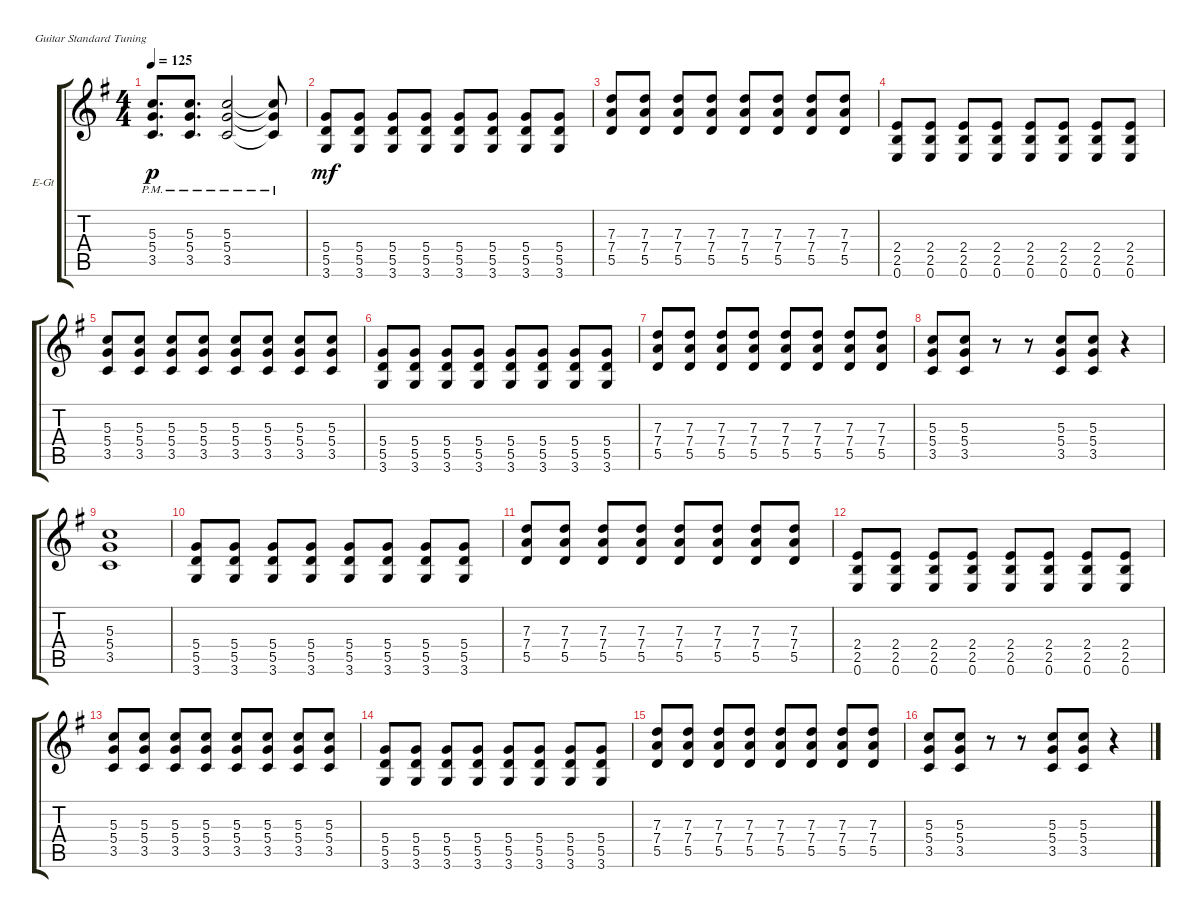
\bracketExtendMode groupsimilarinstruments
\firstSystemTrackNameOrientation horizontal
\otherSystemsTrackNameOrientation horizontal
\track ("Electric Guitar 1" "E-Gt") {instrument distortionguitar}
\staff {score tabs}
\tuning (E4 B3 G3 D3 A2 E2)
\ts (4 4)
\tempo 125
\clef g2
\ks g
(3.5{pm} 5.4{pm} 5.3).8{d dy p} (3.5{pm} 5.4{pm} 5.3).8{d} (3.5{pm} 5.4{pm} 5.3).2 (3.5{pm t} 5.4{pm t} 5.3{t}).8 |
(3.6 5.5 5.4).8{dy mf} (3.6 5.5 5.4).8 (3.6 5.5 5.4).8 (3.6 5.5 5.4).8 (3.6 5.5 5.4).8 (3.6 5.5 5.4).8 (3.6 5.5 5.4).8 (3.6 5.5 5.4).8 |
(5.5 7.4 7.3).8 (5.5 7.4 7.3).8 (5.5 7.4 7.3).8 (5.5 7.4 7.3).8 (5.5 7.4 7.3).8 (5.5 7.4 7.3).8 (5.5 7.4 7.3).8 (5.5 7.4 7.3).8 |
(0.6 2.5 2.4).8 (0.6 2.5 2.4).8 (0.6 2.5 2.4).8 (0.6 2.5 2.4).8 (0.6 2.5 2.4).8 (0.6 2.5 2.4).8 (0.6 2.5 2.4).8 (0.6 2.5 2.4).8 |
(3.5 5.4 5.3).8 (3.5 5.4 5.3).8 (3.5 5.4 5.3).8 (3.5 5.4 5.3).8 (3.5 5.4 5.3).8 (3.5 5.4 5.3).8 (3.5 5.4 5.3).8 (3.5 5.4 5.3).8 |
(3.6 5.5 5.4).8 (3.6 5.5 5.4).8 (3.6 5.5 5.4).8 (3.6 5.5 5.4).8 (3.6 5.5 5.4).8 (3.6 5.5 5.4).8 (3.6 5.5 5.4).8 (3.6 5.5 5.4).8 |
(5.5 7.4 7.3).8 (5.5 7.4 7.3).8 (5.5 7.4 7.3).8 (5.5 7.4 7.3).8 (5.5 7.4 7.3).8 (5.5 7.4 7.3).8 (5.5 7.4 7.3).8 (5.5 7.4 7.3).8 |
(3.5 5.4 5.3).8 (3.5 5.4 5.3).8 r.8 r.8 (3.5 5.4 5.3).8 (3.5 5.4 5.3).8 r.4 |
(3.5 5.4 5.3).1 |
(3.6 5.5 5.4).8 (3.6 5.5 5.4).8 (3.6 5.5 5.4).8 (3.6 5.5 5.4).8 (3.6 5.5 5.4).8 (3.6 5.5 5.4).8 (3.6 5.5 5.4).8 (3.6 5.5 5.4).8 |
(5.5 7.4 7.3).8 (5.5 7.4 7.3).8 (5.5 7.4 7.3).8 (5.5 7.4 7.3).8 (5.5 7.4 7.3).8 (5.5 7.4 7.3).8 (5.5 7.4 7.3).8 (5.5 7.4 7.3).8 |
(0.6 2.5 2.4).8 (0.6 2.5 2.4).8 (0.6 2.5 2.4).8 (0.6 2.5 2.4).8 (0.6 2.5 2.4).8 (0.6 2.5 2.4).8 (0.6 2.5 2.4).8 (0.6 2.5 2.4).8 |
(3.5 5.4 5.3).8 (3.5 5.4 5.3).8 (3.5 5.4 5.3).8 (3.5 5.4 5.3).8 (3.5 5.4 5.3).8 (3.5 5.4 5.3).8 (3.5 5.4 5.3).8 (3.5 5.4 5.3).8 |
(3.6 5.5 5.4).8 (3.6 5.5 5.4).8 (3.6 5.5 5.4).8 (3.6 5.5 5.4).8 (3.6 5.5 5.4).8 (3.6 5.5 5.4).8 (3.6 5.5 5.4).8 (3.6 5.5 5.4).8 |
(5.5 7.4 7.3).8 (5.5 7.4 7.3).8 (5.5 7.4 7.3).8 (5.5 7.4 7.3).8 (5.5 7.4 7.3).8 (5.5 7.4 7.3).8 (5.5 7.4 7.3).8 (5.5 7.4 7.3).8 |
(3.5 5.4 5.3).8 (3.5 5.4 5.3).8 r.8 r.8 (3.5 5.4 5.3).8 (3.5 5.4 5.3).8 r.4
